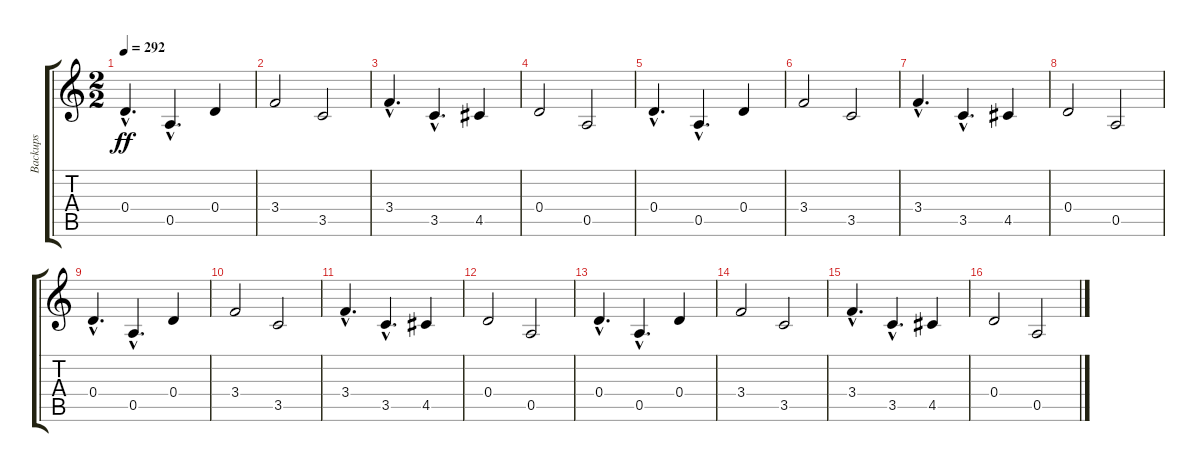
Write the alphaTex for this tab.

\track ("Backups" "Backups") {instrument acousticbass}
\staff {score tabs}
\tuning (E4 B3 G3 D3 A2 E2) {hide}
\ts (2 2)
\tempo 292
\clef g2
\ks c
0.4{hac}.4{d dy ff} 0.5{hac}.4{d} 0.4.4 |
3.4.2 3.5.2 |
3.4{hac}.4{d} 3.5{hac}.4{d} 4.5.4 |
0.4.2 0.5.2 |
0.4{hac}.4{d} 0.5{hac}.4{d} 0.4.4 |
3.4.2 3.5.2 |
3.4{hac}.4{d} 3.5{hac}.4{d} 4.5.4 |
0.4.2 0.5.2 |
0.4{hac}.4{d} 0.5{hac}.4{d} 0.4.4 |
3.4.2 3.5.2 |
3.4{hac}.4{d} 3.5{hac}.4{d} 4.5.4 |
0.4.2 0.5.2 |
0.4{hac}.4{d} 0.5{hac}.4{d} 0.4.4 |
3.4.2 3.5.2 |
3.4{hac}.4{d} 3.5{hac}.4{d} 4.5.4 |
0.4.2 0.5.2
